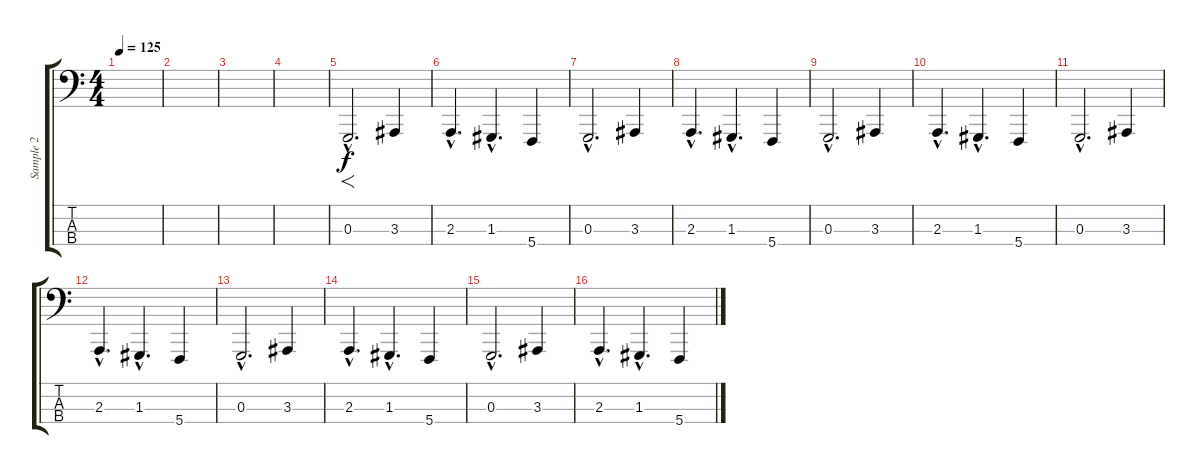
\track ("Sample 2" "Sample 2") {instrument lead2sawtooth}
\staff {score tabs}
\tuning (F2 C2 G1 C1) {hide}
\ts (4 4)
\tempo 125
\clef f4
\ks c
|
|
|
|
0.3{hac}.2{f d} 3.3.4 |
2.3{hac}.4{d} 1.3{hac}.4{d} 5.4.4 |
0.3{hac}.2{d} 3.3.4 |
2.3{hac}.4{d} 1.3{hac}.4{d} 5.4.4 |
0.3{hac}.2{d} 3.3.4 |
2.3{hac}.4{d} 1.3{hac}.4{d} 5.4.4 |
0.3{hac}.2{d} 3.3.4 |
2.3{hac}.4{d} 1.3{hac}.4{d} 5.4.4 |
0.3{hac}.2{d} 3.3.4 |
2.3{hac}.4{d} 1.3{hac}.4{d} 5.4.4 |
0.3{hac}.2{d} 3.3.4 |
2.3{hac}.4{d} 1.3{hac}.4{d} 5.4.4
